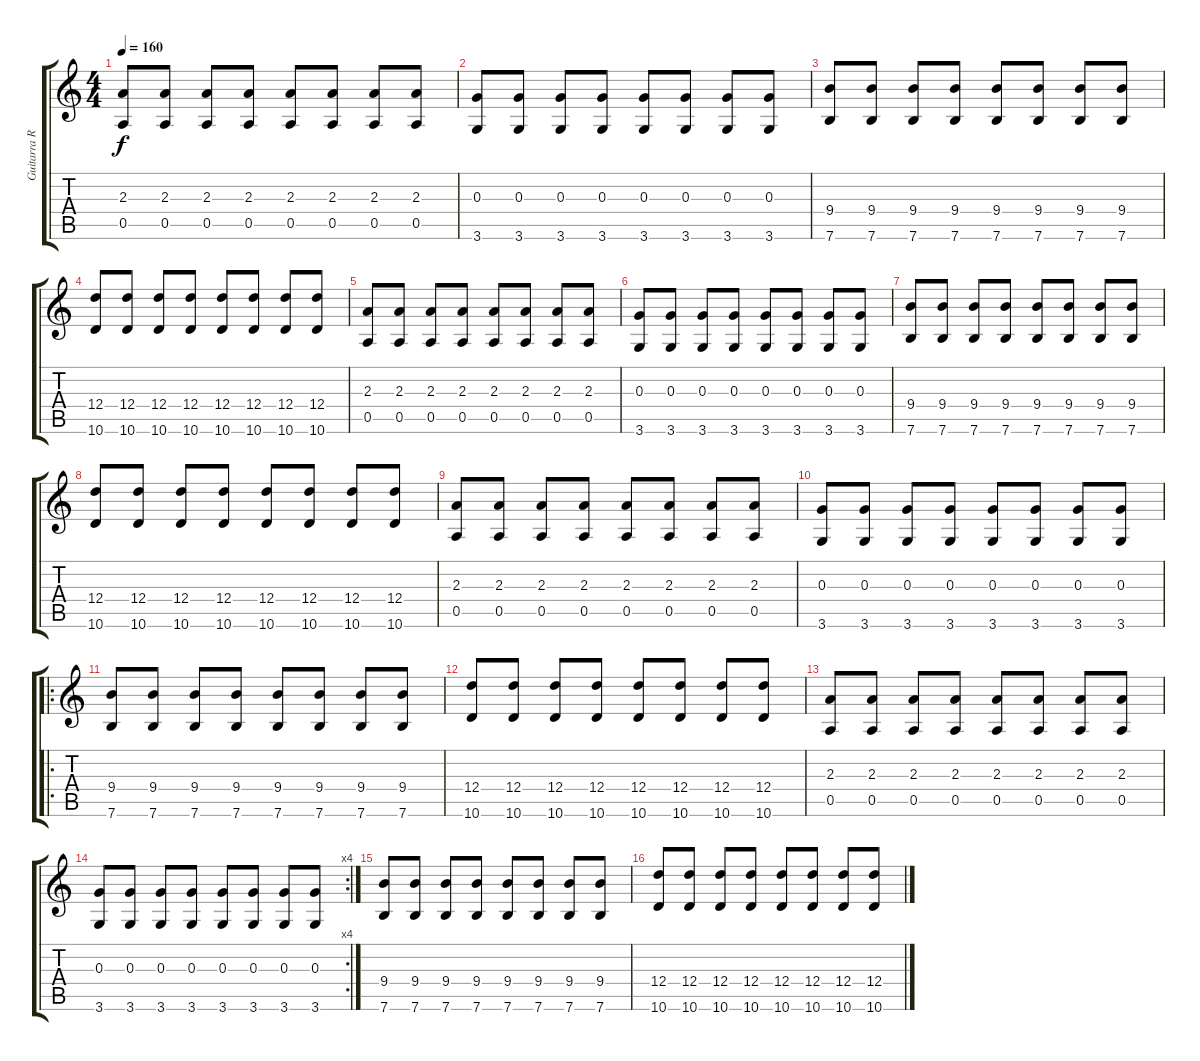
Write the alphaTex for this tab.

\track ("Guitarra Ritmica" "Guitarra R") {instrument distortionguitar}
\staff {score tabs}
\tuning (E4 B3 G3 D3 A2 E2) {hide}
\ts (4 4)
\tempo 160
\clef g2
\ks c
(2.3 0.5).8{dy f} (2.3 0.5).8 (2.3 0.5).8 (2.3 0.5).8 (2.3 0.5).8 (2.3 0.5).8 (2.3 0.5).8 (2.3 0.5).8 |
(0.3 3.6).8 (0.3 3.6).8 (0.3 3.6).8 (0.3 3.6).8 (0.3 3.6).8 (0.3 3.6).8 (0.3 3.6).8 (0.3 3.6).8 |
(9.4 7.6).8 (9.4 7.6).8 (9.4 7.6).8 (9.4 7.6).8 (9.4 7.6).8 (9.4 7.6).8 (9.4 7.6).8 (9.4 7.6).8 |
(12.4 10.6).8 (12.4 10.6).8 (12.4 10.6).8 (12.4 10.6).8 (12.4 10.6).8 (12.4 10.6).8 (12.4 10.6).8 (12.4 10.6).8 |
(2.3 0.5).8 (2.3 0.5).8 (2.3 0.5).8 (2.3 0.5).8 (2.3 0.5).8 (2.3 0.5).8 (2.3 0.5).8 (2.3 0.5).8 |
(0.3 3.6).8 (0.3 3.6).8 (0.3 3.6).8 (0.3 3.6).8 (0.3 3.6).8 (0.3 3.6).8 (0.3 3.6).8 (0.3 3.6).8 |
(9.4 7.6).8 (9.4 7.6).8 (9.4 7.6).8 (9.4 7.6).8 (9.4 7.6).8 (9.4 7.6).8 (9.4 7.6).8 (9.4 7.6).8 |
(12.4 10.6).8 (12.4 10.6).8 (12.4 10.6).8 (12.4 10.6).8 (12.4 10.6).8 (12.4 10.6).8 (12.4 10.6).8 (12.4 10.6).8 |
(2.3 0.5).8 (2.3 0.5).8 (2.3 0.5).8 (2.3 0.5).8 (2.3 0.5).8 (2.3 0.5).8 (2.3 0.5).8 (2.3 0.5).8 |
(0.3 3.6).8 (0.3 3.6).8 (0.3 3.6).8 (0.3 3.6).8 (0.3 3.6).8 (0.3 3.6).8 (0.3 3.6).8 (0.3 3.6).8 |
\ro
(9.4 7.6).8 (9.4 7.6).8 (9.4 7.6).8 (9.4 7.6).8 (9.4 7.6).8 (9.4 7.6).8 (9.4 7.6).8 (9.4 7.6).8 |
(12.4 10.6).8 (12.4 10.6).8 (12.4 10.6).8 (12.4 10.6).8 (12.4 10.6).8 (12.4 10.6).8 (12.4 10.6).8 (12.4 10.6).8 |
(2.3 0.5).8 (2.3 0.5).8 (2.3 0.5).8 (2.3 0.5).8 (2.3 0.5).8 (2.3 0.5).8 (2.3 0.5).8 (2.3 0.5).8 |
\rc 4
(0.3 3.6).8 (0.3 3.6).8 (0.3 3.6).8 (0.3 3.6).8 (0.3 3.6).8 (0.3 3.6).8 (0.3 3.6).8 (0.3 3.6).8 |
(9.4 7.6).8 (9.4 7.6).8 (9.4 7.6).8 (9.4 7.6).8 (9.4 7.6).8 (9.4 7.6).8 (9.4 7.6).8 (9.4 7.6).8 |
(12.4 10.6).8 (12.4 10.6).8 (12.4 10.6).8 (12.4 10.6).8 (12.4 10.6).8 (12.4 10.6).8 (12.4 10.6).8 (12.4 10.6).8
